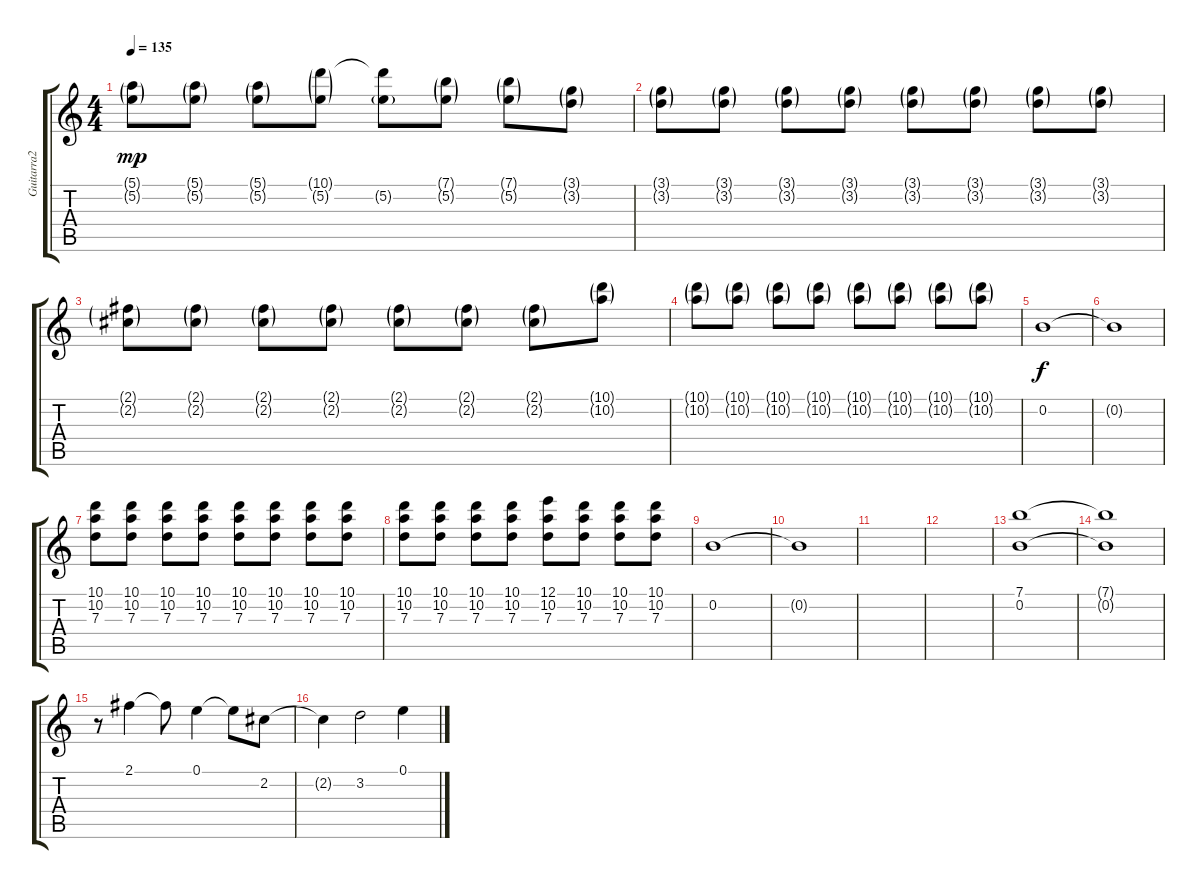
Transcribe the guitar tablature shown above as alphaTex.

\track ("Guitarra2" "Guitarra2") {instrument distortionguitar}
\staff {score tabs}
\tuning (E4 B3 G3 D3 A2 E2) {hide}
\ts (4 4)
\tempo 135
\clef g2
\ks c
(5.1{g} 5.2{g}).8{dy mp} (5.1{g} 5.2{g}).8 (5.1{g} 5.2{g}).8 (10.1{g} 5.2{g}).8 (10.1{t} 5.2{g}).8 (7.1{g} 5.2{g}).8 (7.1{g} 5.2{g}).8 (3.1{g} 3.2{g}).8 |
(3.1{g} 3.2{g}).8 (3.1{g} 3.2{g}).8 (3.1{g} 3.2{g}).8 (3.1{g} 3.2{g}).8 (3.1{g} 3.2{g}).8 (3.1{g} 3.2{g}).8 (3.1{g} 3.2{g}).8 (3.1{g} 3.2{g}).8 |
(2.1{g} 2.2{g}).8 (2.1{g} 2.2{g}).8 (2.1{g} 2.2{g}).8 (2.1{g} 2.2{g}).8 (2.1{g} 2.2{g}).8 (2.1{g} 2.2{g}).8 (2.1{g} 2.2{g}).8 (10.1{g} 10.2{g}).8 |
(10.1{g} 10.2{g}).8 (10.1{g} 10.2{g}).8 (10.1{g} 10.2{g}).8 (10.1{g} 10.2{g}).8 (10.1{g} 10.2{g}).8 (10.1{g} 10.2{g}).8 (10.1{g} 10.2{g}).8 (10.1{g} 10.2{g}).8 |
0.2.1{dy f} |
0.2{t}.1 |
(10.1 10.2 7.3).8 (10.1 10.2 7.3).8 (10.1 10.2 7.3).8 (10.1 10.2 7.3).8 (10.1 10.2 7.3).8 (10.1 10.2 7.3).8 (10.1 10.2 7.3).8 (10.1 10.2 7.3).8 |
(10.1 10.2 7.3).8 (10.1 10.2 7.3).8 (10.1 10.2 7.3).8 (10.1 10.2 7.3).8 (12.1 10.2 7.3).8 (10.1 10.2 7.3).8 (10.1 10.2 7.3).8 (10.1 10.2 7.3).8 |
0.2.1 |
0.2{t}.1 |
|
|
(7.1 0.2).1 |
(7.1{t} 0.2{t}).1 |
r.8 2.1.4 2.1{t}.8 0.1.4 0.1{t}.8 2.2.8 |
2.2{t}.4 3.2.2 0.1.4
